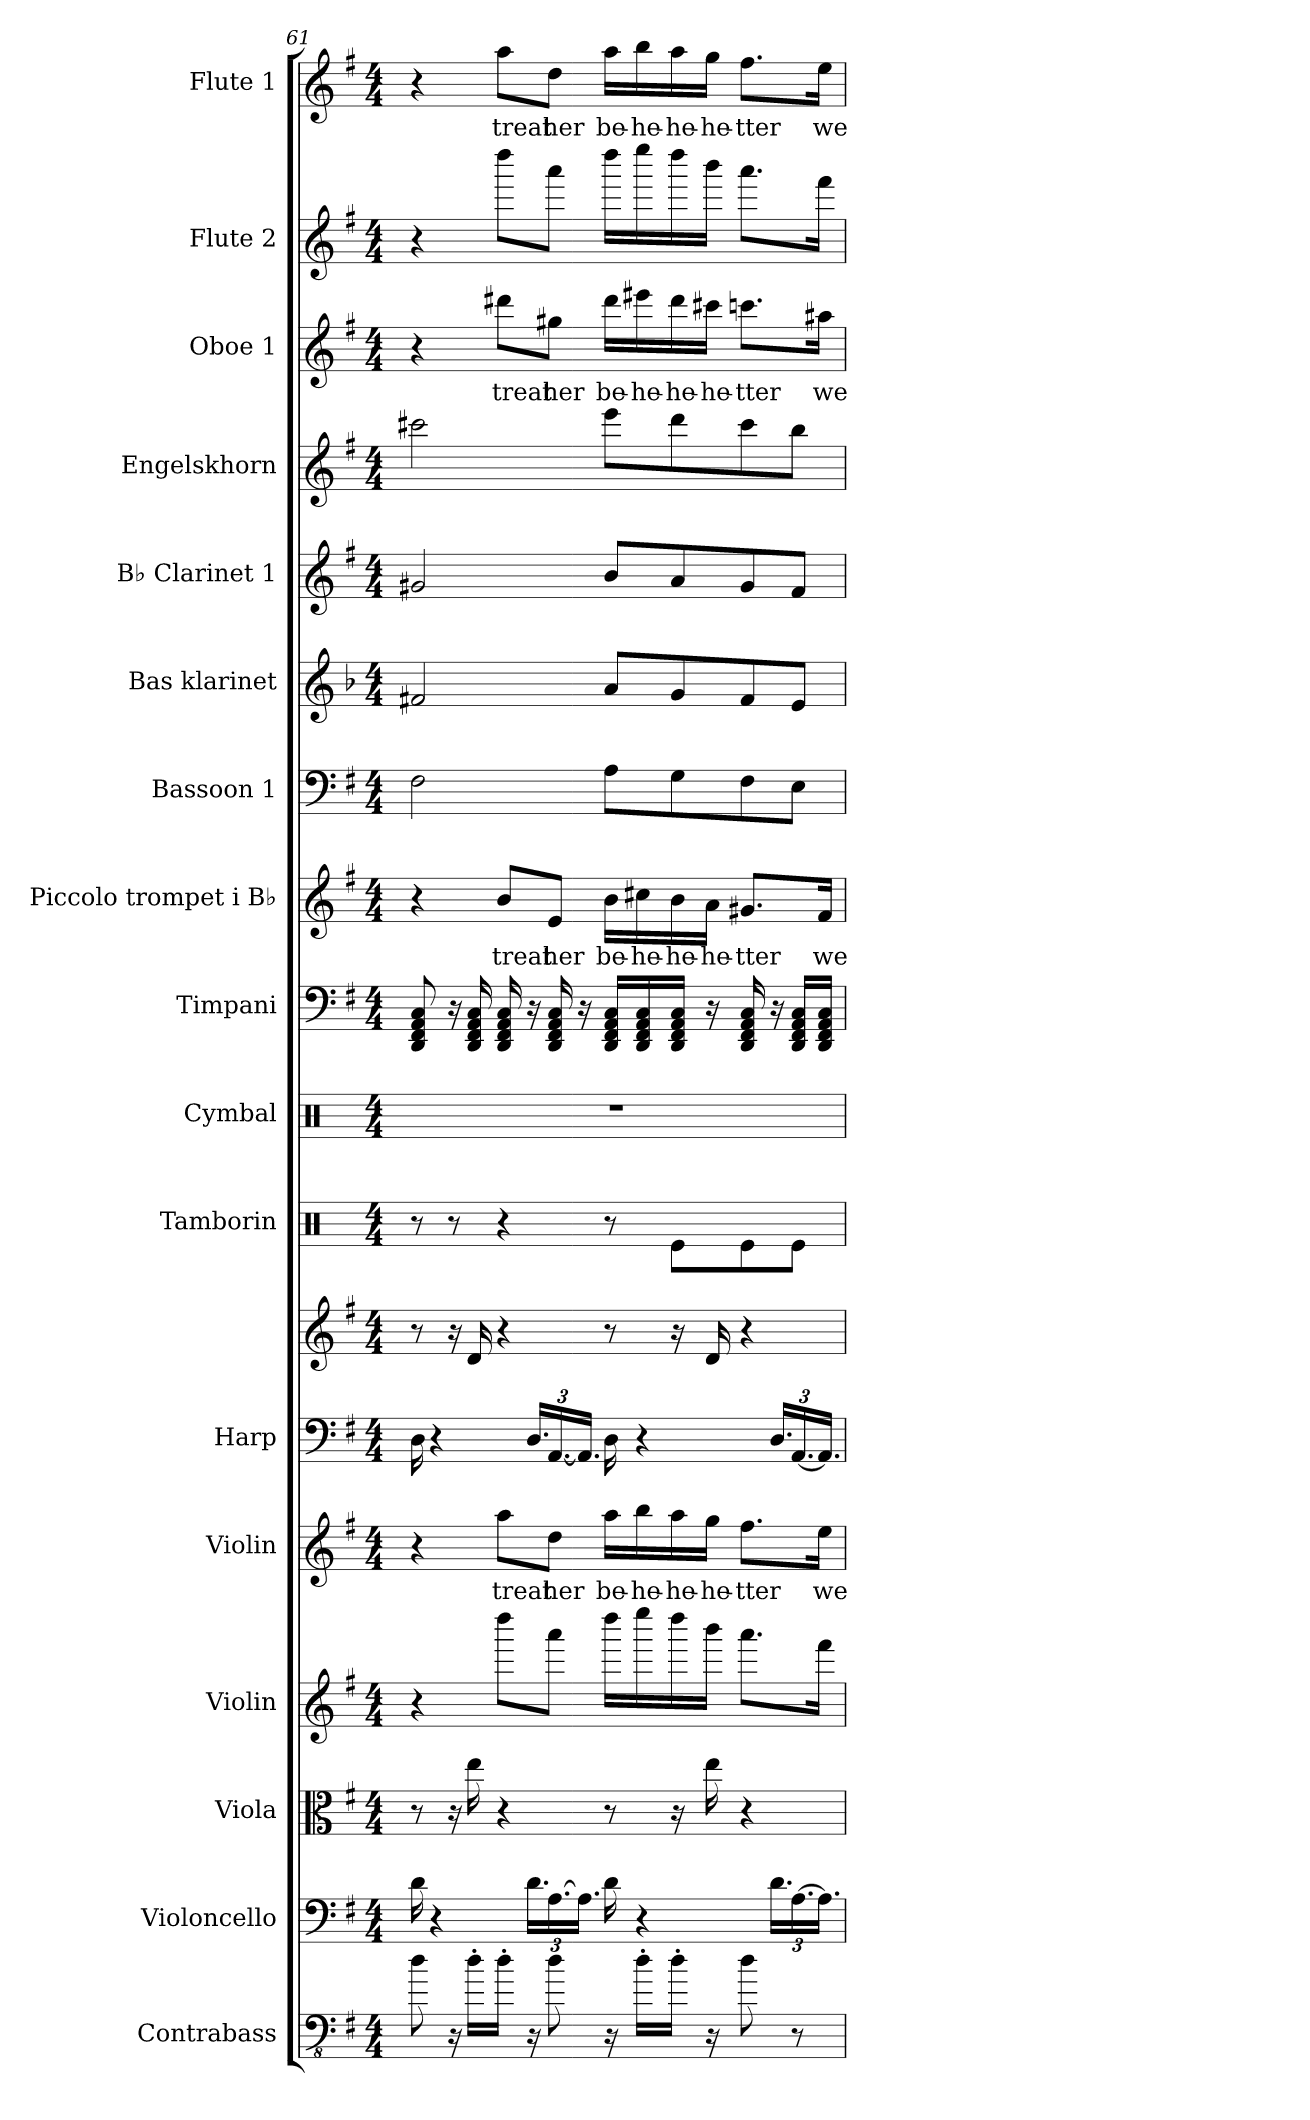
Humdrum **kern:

**kern	**kern	**kern	**kern	**kern	**text	**kern	**kern	**kern	**kern	**kern	**kern	**text	**kern	**kern	**kern	**kern	**kern	**text	**kern	**kern	**text
*part17	*part16	*part15	*part14	*part13	*part13	*part12	*part12	*part11	*part10	*part9	*part8	*part8	*part7	*part6	*part5	*part4	*part3	*part3	*part2	*part1	*part1
*staff18	*staff17	*staff16	*staff15	*staff14	*staff14	*staff13	*staff12	*staff11	*staff10	*staff9	*staff8	*staff8	*staff7	*staff6	*staff5	*staff4	*staff3	*staff3	*staff2	*staff1	*staff1
*I"Contrabass	*I"Violoncello	*I"Viola	*I"Violin	*I"Violin	*	*I"Harp	*	*I"Tamborin	*I"Cymbal	*I"Timpani	*I"Piccolo trompet i B♭	*	*I"Bassoon 1	*I"Bas klarinet	*I"B♭ Clarinet 1	*I"Engelskhorn	*I"Oboe 1	*	*I"Flute 2	*I"Flute 1	*
*I'Cb.	*I'Vc.	*I'Vla.	*I'Vln.	*I'Vln.	*	*I'Hrp.	*	*I'Tamb.	*I'Cym.	*I'Timp.	*I'P. tpt. i B♭	*	*I'Bsn. 1	*	*I'B♭ Cl. 1	*I'E.horn	*I'Ob. 1	*	*I'Fl. 2	*I'Fl. 1	*
!!LO:PB:g=z
*clefFv4	*clefF4	*clefC3	*clefG2	*clefG2	*	*clefF4	*clefG2	*clefX	*clefX	*clefF4	*clefG2	*	*clefF4	*clefG2	*clefG2	*clefG2	*clefG2	*	*clefG2	*clefG2	*
*ITrd7c12	*	*	*	*	*	*	*	*	*	*	*ITrd-6c-10	*	*	*ITrd8c14	*ITrd1c2	*ITrd4c7	*	*	*	*	*
*k[f#]	*k[f#]	*k[f#]	*k[f#]	*k[f#]	*	*k[f#]	*k[f#]	*k[]	*k[]	*k[f#]	*k[b-]	*	*k[f#]	*k[b-]	*k[b-]	*k[]	*k[f#]	*	*k[f#]	*k[f#]	*
*M4/4	*M4/4	*M4/4	*M4/4	*M4/4	*	*M4/4	*M4/4	*M4/4	*M4/4	*M4/4	*M4/4	*	*M4/4	*M4/4	*M4/4	*M4/4	*M4/4	*	*M4/4	*M4/4	*
=61	=61	=61	=61	=61	=61	=61	=61	=61	=61	=61	=61	=61	=61	=61	=61	=61	=61	=61	=61	=61	=61
8D\	16d\	8r	4r	4r	.	16D\	8r	8r	1r	8DD/ 8FF#/ 8AA/ 8C/	4r	.	2F#\	2F#X/	2f#X/	2ff#X\	4r	.	4r	4r	.
.	4r	.	.	.	.	4r	.	.	.	.	.	.	.	.	.	.	.	.	.	.	.
16r	.	16r	.	.	.	.	16r	8r	.	16r	.	.	.	.	.	.	.	.	.	.	.
16D'\LL	.	16ee\	.	.	.	.	16d/	.	.	16DD/ 16FF#/ 16AA/ 16C/	.	.	.	.	.	.	.	.	.	.	.
16D'\JJ	.	4r	8dddd\L	8aa\L	treat	.	4r	4r	.	16DD/ 16FF#/ 16AA/ 16C/	8aa/L	treat	.	.	.	.	8ddd#X\L	treat	8dddd\L	8aa\L	treat
*	*Xbrackettup	*	*	*	*	*Xbrackettup	*	*	*	*	*	*	*	*	*	*	*	*	*	*	*
16r	24.d\LL	.	.	.	.	24.D/LL	.	.	.	16r	.	.	.	.	.	.	.	.	.	.	.
8D\	[24.A\	.	8aaa\J	8dd\J	her	[24.AA/	.	.	.	16DD/ 16FF#/ 16AA/ 16C/	8dd/J	her	.	.	.	.	8gg#X\J	her	8aaa\J	8dd\J	her
.	24.A\JJ]	.	.	.	.	24.AA/JJ]	.	.	.	16r	.	.	.	.	.	.	.	.	.	.	.
16r	16d\	8r	16dddd\LL	16aa\LL	be-	16D\	8r	8r	.	16DD/ 16FF#/ 16AA/ 16C/LL	16aa\LL	be-	8A\L	8A/L	8a/L	8aa\L	16ddd#\LL	be-	16dddd\LL	16aa\LL	be-
16D'\LL	4r	.	16eeee\	16bb\	-he-	4r	.	.	.	16DD/ 16FF#/ 16AA/ 16C/	16bbn\	-he-	.	.	.	.	16eee#X\	-he-	16eeee\	16bb\	-he-
16D'\JJ	.	16r	16dddd\	16aa\	-he-	.	16r	8Re\L	.	16DD/ 16FF#/ 16AA/ 16C/JJ	16aa\	-he-	8G\	8G/	8g/	8gg\	16ddd#\	-he-	16dddd\	16aa\	-he-
16r	.	16ee\	16bbb\JJ	16gg\JJ	-he-	.	16d/	.	.	16r	16gg\JJ	-he-	.	.	.	.	16ccc#X\JJ	-he-	16bbb\JJ	16gg\JJ	-he-
8D\	.	4r	8.aaa\L	8.ff#\L	-tter	.	4r	8Re\	.	16DD/ 16FF#/ 16AA/ 16C/	8.ff#X/L	-tter	8F#\	8F#/	8f#/	8ff#\	8.cccn\L	-tter	8.aaa\L	8.ff#\L	-tter
.	24.d\LL	.	.	.	.	24.D/LL	.	.	.	16r	.	.	.	.	.	.	.	.	.	.	.
8r	[24.A\	.	.	.	.	[24.AA/	.	8Re\J	.	16DD/ 16FF#/ 16AA/ 16C/LL	.	.	8E\J	8E/J	8e/J	8ee\J	.	.	.	.	.
.	24.A\JJ]	.	16fff#\Jk	16ee\Jk	we	24.AA/JJ]	.	.	.	16DD/ 16FF#/ 16AA/ 16C/JJ	16ee/Jk	we	.	.	.	.	16aa#X\Jk	we	16fff#\Jk	16ee\Jk	we
=	=	=	=	=	=	=	=	=	=	=	=	=	=	=	=	=	=	=	=	=	=
*-	*-	*-	*-	*-	*-	*-	*-	*-	*-	*-	*-	*-	*-	*-	*-	*-	*-	*-	*-	*-	*-
